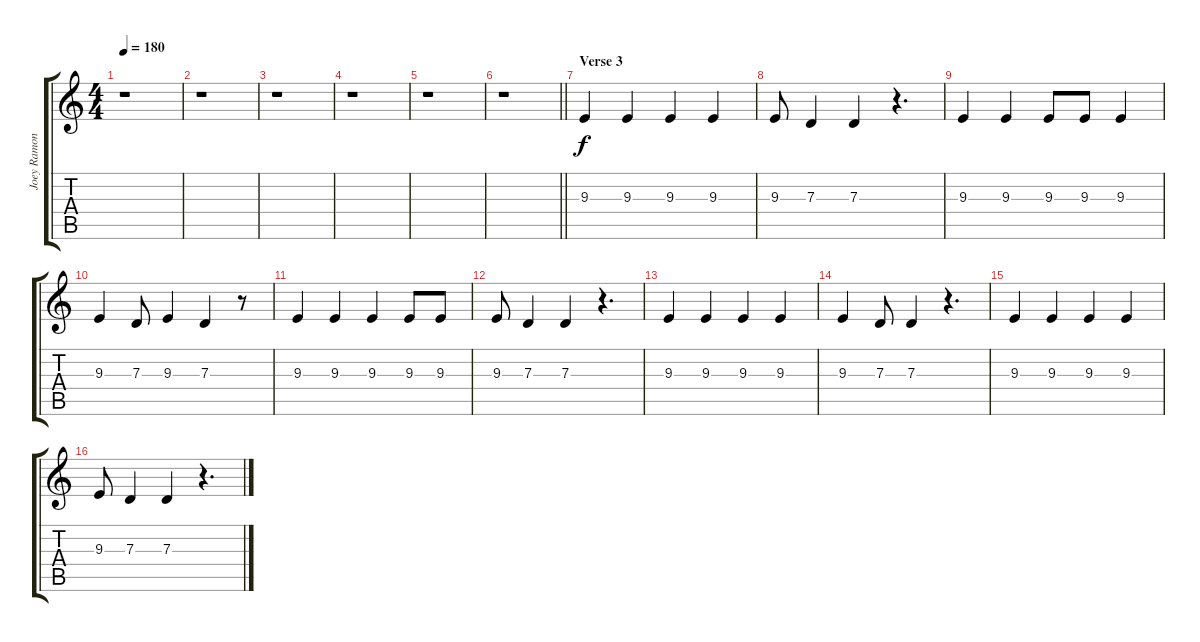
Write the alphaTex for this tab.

\track ("Joey Ramone" "Joey Ramon") {instrument lead2sawtooth}
\staff {score tabs}
\tuning (E4 B3 G3 D3 A2 E2) {hide}
\ts (4 4)
\tempo 180
\clef g2
\ks c
r.1{dy f} |
r.1 |
r.1 |
r.1 |
r.1 |
\barLineRight lightlight
r.1 |
\section ("" "Verse 3")
9.3.4 9.3.4 9.3.4 9.3.4 |
9.3.8 7.3.4 7.3.4 r.4{d} |
9.3.4 9.3.4 9.3.8 9.3.8 9.3.4 |
9.3.4 7.3.8 9.3.4 7.3.4 r.8 |
9.3.4 9.3.4 9.3.4 9.3.8 9.3.8 |
9.3.8 7.3.4 7.3.4 r.4{d} |
9.3.4 9.3.4 9.3.4 9.3.4 |
9.3.4 7.3.8 7.3.4 r.4{d} |
9.3.4 9.3.4 9.3.4 9.3.4 |
9.3.8 7.3.4 7.3.4 r.4{d}
